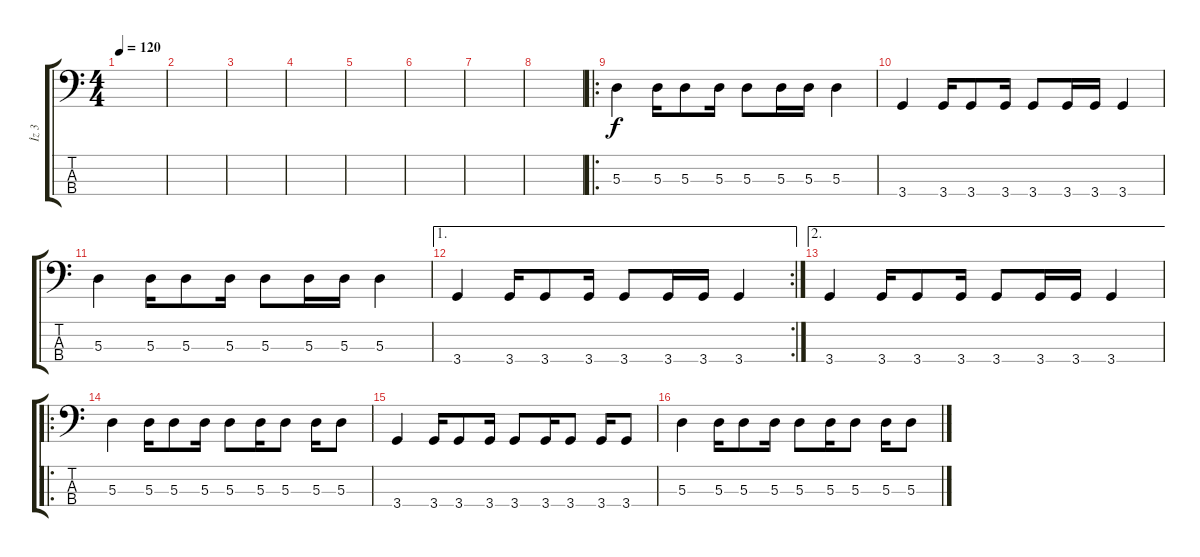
\track ("İz 3" "İz 3") {instrument electricbassfinger}
\staff {score tabs}
\tuning (G2 D2 A1 E1) {hide}
\ts (4 4)
\tempo 120
\clef f4
\ks c
|
|
|
|
|
|
|
|
\ro
5.3.4 5.3.16 5.3.8 5.3.16 5.3.8 5.3.16 5.3.16 5.3.4 |
3.4.4 3.4.16 3.4.8 3.4.16 3.4.8 3.4.16 3.4.16 3.4.4 |
5.3.4 5.3.16 5.3.8 5.3.16 5.3.8 5.3.16 5.3.16 5.3.4 |
\ae 1
\rc 2
3.4.4 3.4.16 3.4.8 3.4.16 3.4.8 3.4.16 3.4.16 3.4.4 |
\ae 2
3.4.4 3.4.16 3.4.8 3.4.16 3.4.8 3.4.16 3.4.16 3.4.4 |
\ro
5.3.4 5.3.16 5.3.8 5.3.16 5.3.8 5.3.16 5.3.8 5.3.16 5.3.8 |
3.4.4 3.4.16 3.4.8 3.4.16 3.4.8 3.4.16 3.4.8 3.4.16 3.4.8 |
5.3.4 5.3.16 5.3.8 5.3.16 5.3.8 5.3.16 5.3.8 5.3.16 5.3.8
